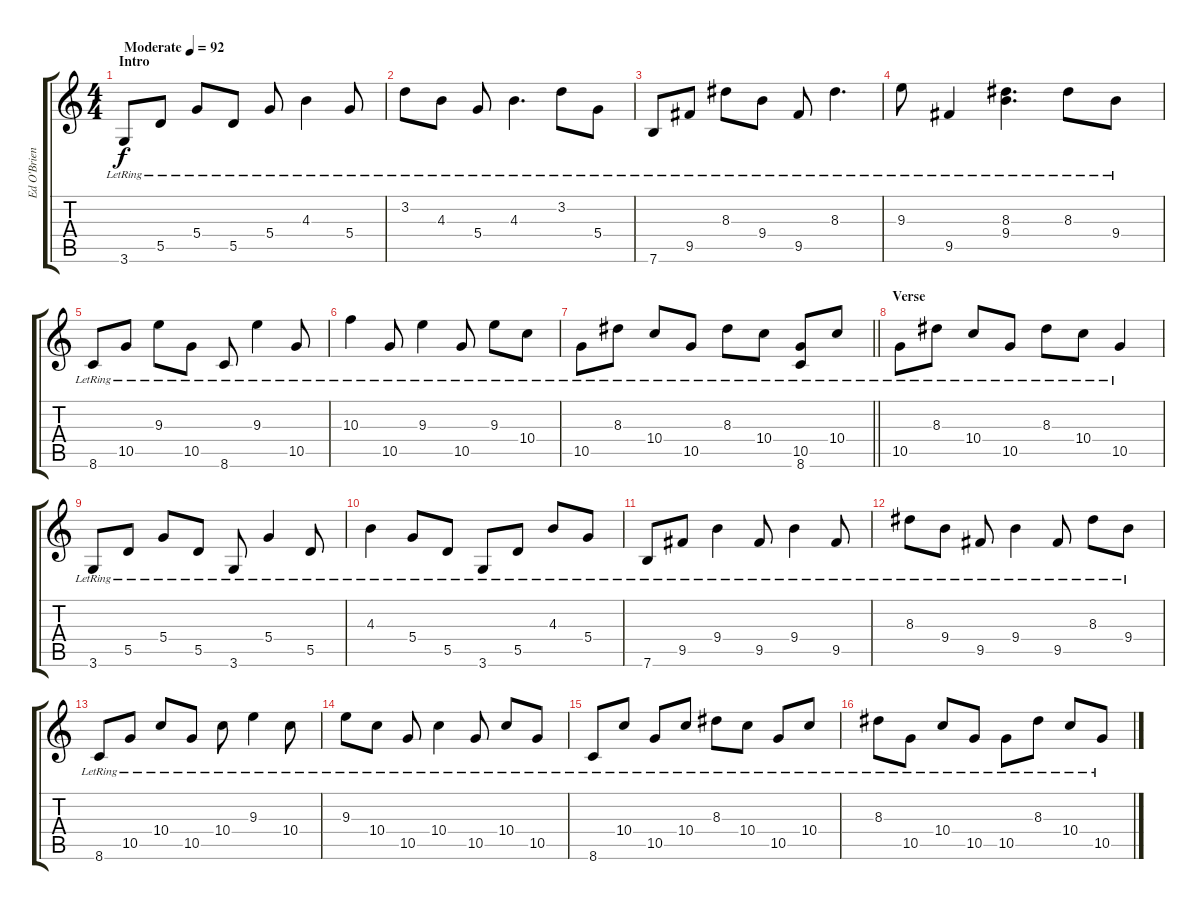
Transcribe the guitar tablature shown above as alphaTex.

\track ("Ed O'Brien-Rhithm Guitar" "Ed O'Brien") {instrument electricguitarclean}
\staff {score tabs}
\tuning (E4 B3 G3 D3 A2 E2) {hide}
\ts (4 4)
\section ("" "Intro")
\tempo (92 "Moderate")
\clef g2
\ks c
3.6{lr}.8{dy f instrument electricguitarclean} 5.5{lr}.8 5.4{lr}.8 5.5{lr}.8 5.4{lr}.8 4.3{lr}.4 5.4{lr}.8 |
3.2{lr}.8 4.3{lr}.8 5.4{lr}.8 4.3{lr}.4{d} 3.2{lr}.8 5.4{lr}.8 |
7.6{lr}.8 9.5{lr}.8 8.3{lr}.8 9.4{lr}.8 9.5{lr}.8 8.3{lr}.4{d} |
9.3{lr}.8 9.5{lr}.4 (8.3{lr} 9.4{lr}).4{d} 8.3{lr}.8 9.4{lr}.8 |
8.6{lr}.8 10.5{lr}.8 9.3{lr}.8 10.5{lr}.8 8.6{lr}.8 9.3{lr}.4 10.5{lr}.8 |
10.3{lr}.4 10.5{lr}.8 9.3{lr}.4 10.5{lr}.8 9.3{lr}.8 10.4{lr}.8 |
\barLineRight lightlight
10.5{lr}.8 8.3{lr}.8 10.4{lr}.8 10.5{lr}.8 8.3{lr}.8 10.4{lr}.8 (10.5{lr} 8.6{lr}).8 10.4{lr}.8 |
\section ("" "Verse")
10.5{lr}.8 8.3{lr}.8 10.4{lr}.8 10.5{lr}.8 8.3{lr}.8 10.4{lr}.8 10.5{lr}.4 |
3.6{lr}.8 5.5{lr}.8 5.4{lr}.8 5.5{lr}.8 3.6{lr}.8 5.4{lr}.4 5.5{lr}.8 |
4.3{lr}.4 5.4{lr}.8 5.5{lr}.8 3.6{lr}.8 5.5{lr}.8 4.3{lr}.8 5.4{lr}.8 |
7.6{lr}.8 9.5{lr}.8 9.4{lr}.4 9.5{lr}.8 9.4{lr}.4 9.5{lr}.8 |
8.3{lr}.8 9.4{lr}.8 9.5{lr}.8 9.4{lr}.4 9.5{lr}.8 8.3{lr}.8 9.4{lr}.8 |
8.6{lr}.8 10.5{lr}.8 10.4{lr}.8 10.5{lr}.8 10.4{lr}.8 9.3{lr}.4 10.4{lr}.8 |
9.3{lr}.8 10.4{lr}.8 10.5{lr}.8 10.4{lr}.4 10.5{lr}.8 10.4{lr}.8 10.5{lr}.8 |
8.6{lr}.8 10.4{lr}.8 10.5{lr}.8 10.4{lr}.8 8.3{lr}.8 10.4{lr}.8 10.5{lr}.8 10.4{lr}.8 |
8.3{lr}.8 10.5{lr}.8 10.4{lr}.8 10.5{lr}.8 10.5{lr}.8 8.3{lr}.8 10.4{lr}.8 10.5{lr}.8
